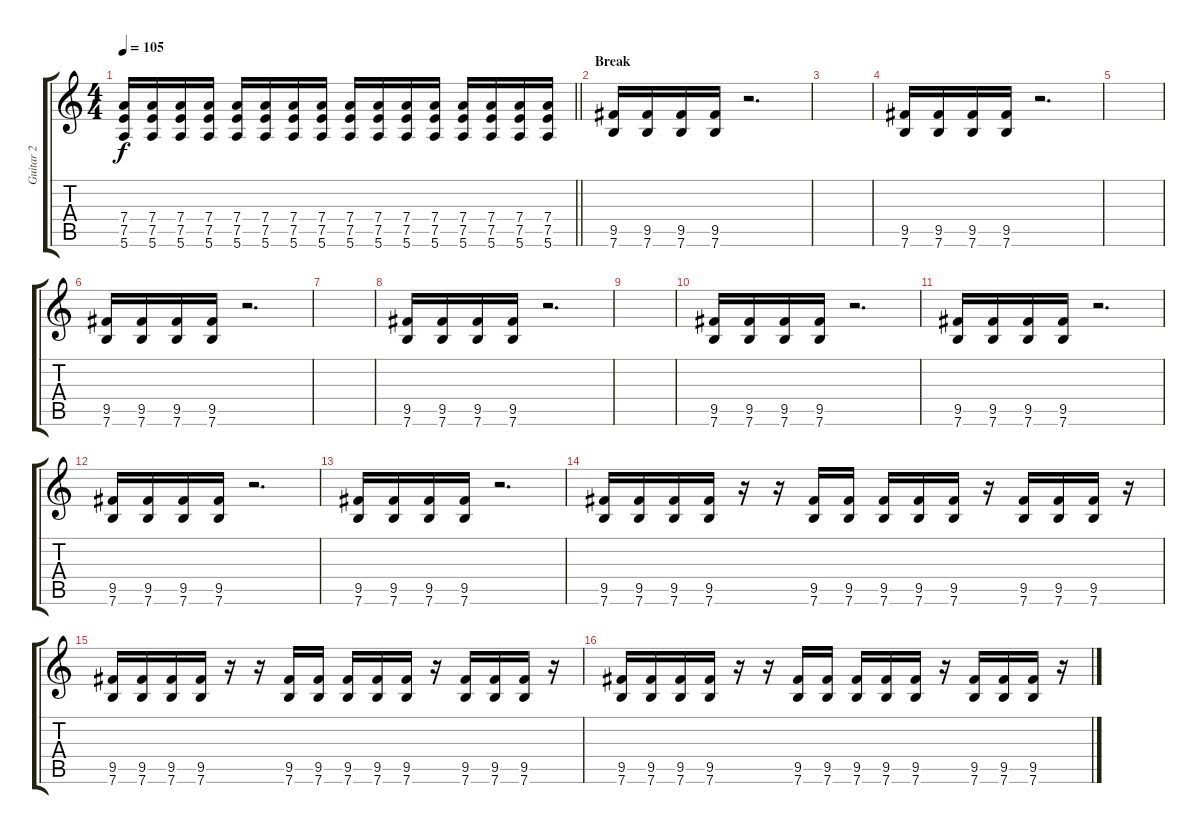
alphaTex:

\track ("Guitar 2" "Guitar 2") {instrument distortionguitar}
\staff {score tabs}
\tuning (E4 B3 G3 D3 A2 E2) {hide}
\ts (4 4)
\tempo 105
\clef g2
\barLineRight lightlight
\ks c
(7.4 7.5 5.6).16{dy f} (7.4 7.5 5.6).16 (7.4 7.5 5.6).16 (7.4 7.5 5.6).16 (7.4 7.5 5.6).16 (7.4 7.5 5.6).16 (7.4 7.5 5.6).16 (7.4 7.5 5.6).16 (7.4 7.5 5.6).16 (7.4 7.5 5.6).16 (7.4 7.5 5.6).16 (7.4 7.5 5.6).16 (7.4 7.5 5.6).16 (7.4 7.5 5.6).16 (7.4 7.5 5.6).16 (7.4 7.5 5.6).16 |
\section ("" "Break")
(9.5 7.6).16 (9.5 7.6).16 (9.5 7.6).16 (9.5 7.6).16 r.2{d} |
|
(9.5 7.6).16 (9.5 7.6).16 (9.5 7.6).16 (9.5 7.6).16 r.2{d} |
|
(9.5 7.6).16 (9.5 7.6).16 (9.5 7.6).16 (9.5 7.6).16 r.2{d} |
|
(9.5 7.6).16 (9.5 7.6).16 (9.5 7.6).16 (9.5 7.6).16 r.2{d} |
|
(9.5 7.6).16 (9.5 7.6).16 (9.5 7.6).16 (9.5 7.6).16 r.2{d} |
(9.5 7.6).16 (9.5 7.6).16 (9.5 7.6).16 (9.5 7.6).16 r.2{d} |
(9.5 7.6).16 (9.5 7.6).16 (9.5 7.6).16 (9.5 7.6).16 r.2{d} |
(9.5 7.6).16 (9.5 7.6).16 (9.5 7.6).16 (9.5 7.6).16 r.2{d} |
(9.5 7.6).16 (9.5 7.6).16 (9.5 7.6).16 (9.5 7.6).16 r.16 r.16 (9.5 7.6).16 (9.5 7.6).16 (9.5 7.6).16 (9.5 7.6).16 (9.5 7.6).16 r.16 (9.5 7.6).16 (9.5 7.6).16 (9.5 7.6).16 r.16 |
(9.5 7.6).16 (9.5 7.6).16 (9.5 7.6).16 (9.5 7.6).16 r.16 r.16 (9.5 7.6).16 (9.5 7.6).16 (9.5 7.6).16 (9.5 7.6).16 (9.5 7.6).16 r.16 (9.5 7.6).16 (9.5 7.6).16 (9.5 7.6).16 r.16 |
(9.5 7.6).16 (9.5 7.6).16 (9.5 7.6).16 (9.5 7.6).16 r.16 r.16 (9.5 7.6).16 (9.5 7.6).16 (9.5 7.6).16 (9.5 7.6).16 (9.5 7.6).16 r.16 (9.5 7.6).16 (9.5 7.6).16 (9.5 7.6).16 r.16
